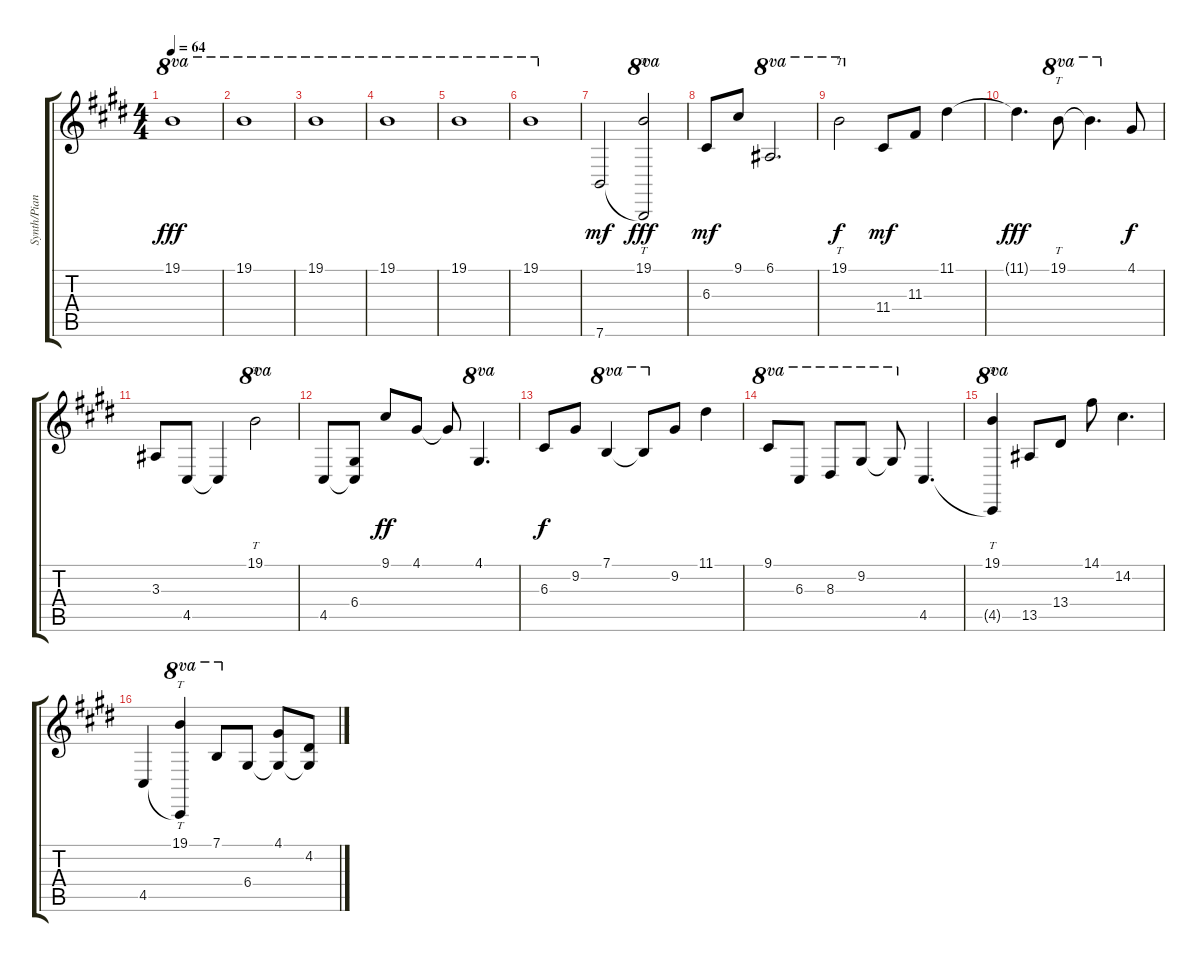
\track ("Synth/Piano" "Synth/Pian") {instrument acousticgrandpiano}
\staff {score tabs}
\tuning (E4 B3 G3 D3 A2 E2) {hide}
\ts (4 4)
\tempo 64
\clef g2
\ks e
19.1.1{ot 8va dy fff instrument acousticgrandpiano} |
19.1.1{ot 8va} |
19.1.1{ot 8va} |
19.1.1{ot 8va} |
19.1.1{ot 8va} |
19.1.1{ot 8va} |
7.6.2{dy mf} (19.1 7.6{t}).2{tt ot 8va dy fff} |
6.3.8{dy mf} 9.1.8 6.1.2{d ot 8va} |
19.1.2{tt ot 8va dy f} 11.4.8{dy mf} 11.3.8 11.1.4 |
11.1{t}.4{d dy fff} 19.1.8{tt ot 8va} 19.1{t}.4{d ot 8va} 4.1.8{dy f} |
3.3.8 4.5.8 4.5{t}.4 19.1.2{tt ot 8va} |
4.5.8 (6.4 4.5{t}).8 9.1.8{dy ff} 4.1.8 4.1{t}.8 4.1.4{d ot 8va} |
6.3.8{dy f} 9.2.8 7.1.4{ot 8va} 7.1{t}.8{ot 8va} 9.2.8 11.1.4 |
9.1.8{ot 8va} 6.3.8{ot 8va} 8.3.8{ot 8va} 9.2.8{ot 8va} 9.2{t}.8{ot 8va} 4.5.4{d} |
(19.1 4.5{t}).4{tt ot 8va} 13.5.8 13.4.8 14.1.8 14.2.4{d} |
4.5.4 (19.1 4.5{t}).4{tt ot 8va} 7.1.8{ot 8va} 6.4.8 (4.1 6.4{t}).8 (4.2 6.4{t}).8
